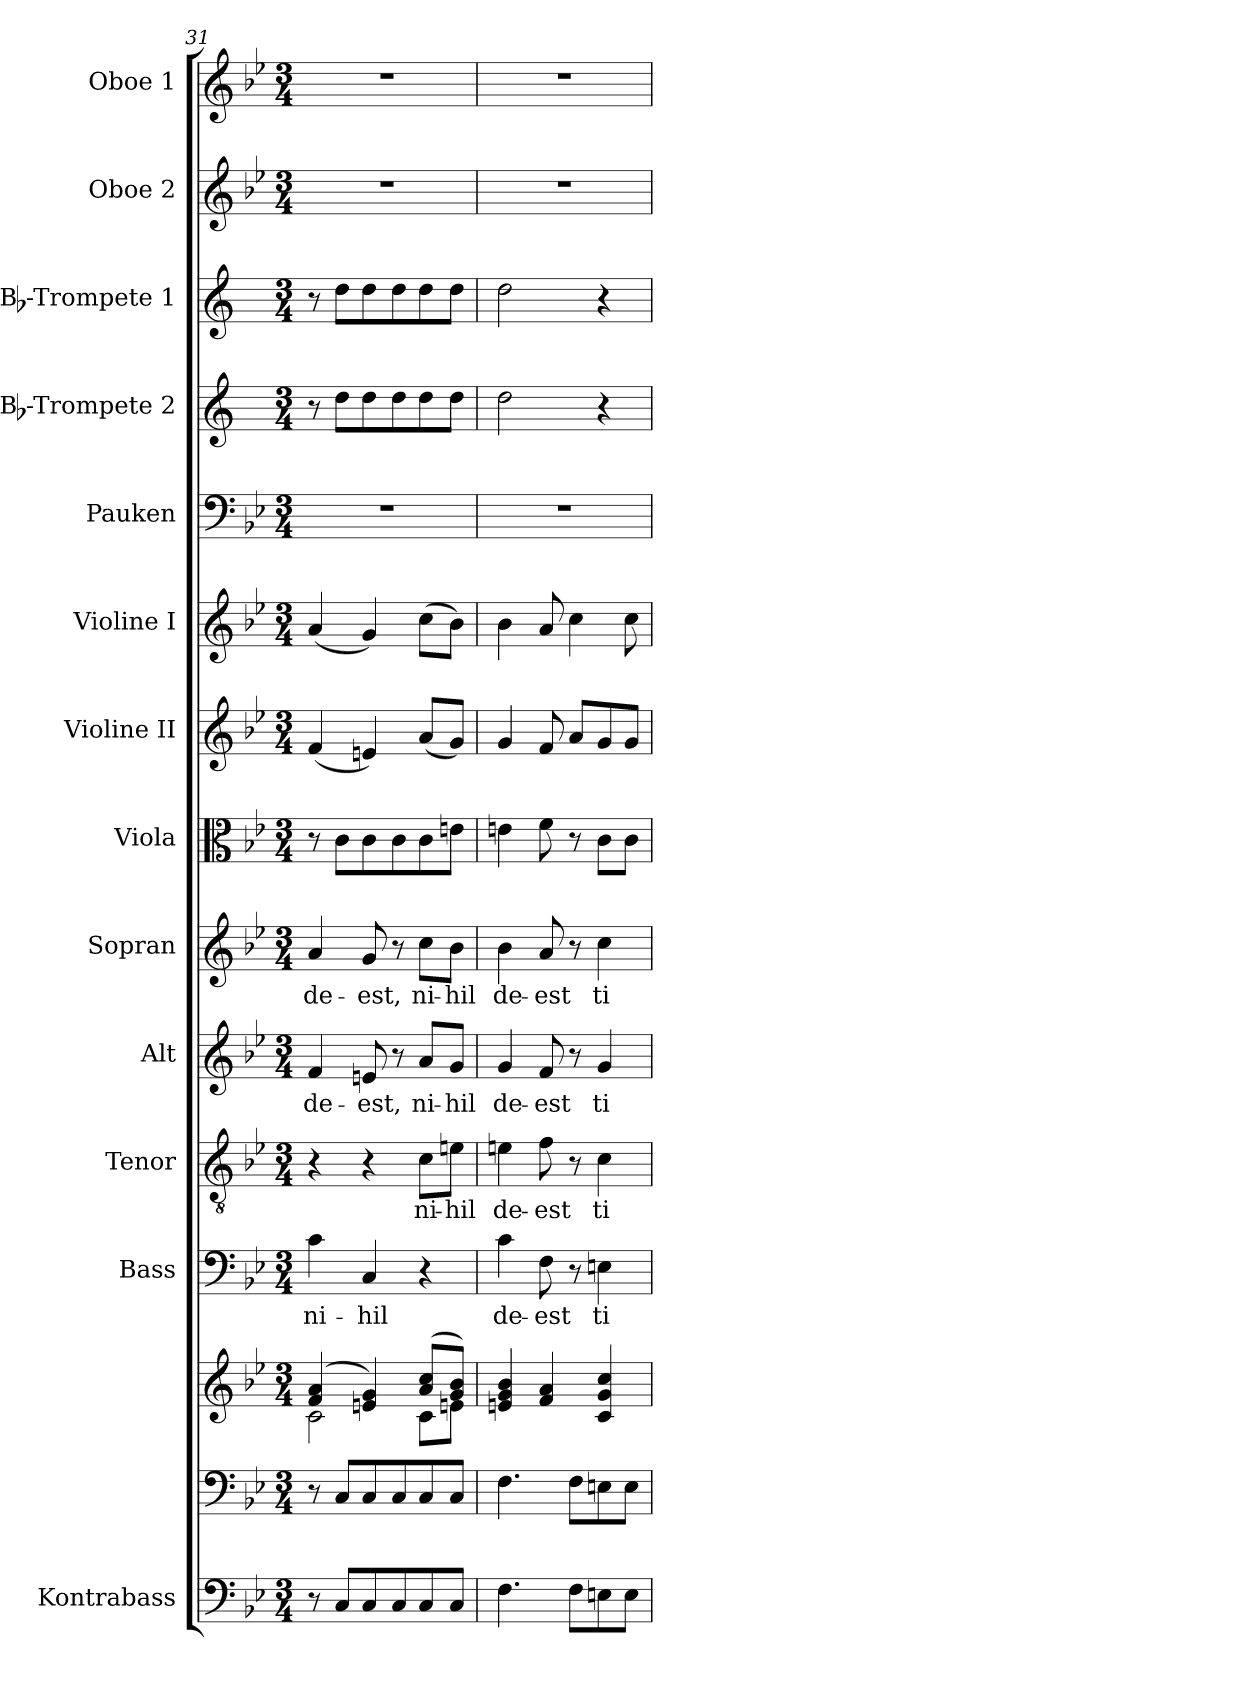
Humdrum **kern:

**kern	**kern	**kern	**kern	**text	**kern	**text	**kern	**text	**kern	**text	**kern	**kern	**kern	**kern	**kern	**kern	**kern	**kern
*part14	*part13	*part13	*part12	*part12	*part11	*part11	*part10	*part10	*part9	*part9	*part8	*part7	*part6	*part5	*part4	*part3	*part2	*part1
*staff15	*staff14	*staff13	*staff12	*staff12	*staff11	*staff11	*staff10	*staff10	*staff9	*staff9	*staff8	*staff7	*staff6	*staff5	*staff4	*staff3	*staff2	*staff1
*I"Kontrabass	*	*	*I"Bass	*	*I"Tenor	*	*I"Alt	*	*I"Sopran	*	*I"Viola	*I"Violine II	*I"Violine I	*I"Pauken	*I"Bb-Trompete 2	*I"Bb-Trompete 1	*I"Oboe 2	*I"Oboe 1
*I'Kb.	*	*	*I'B.	*	*I'T.	*	*I'A.	*	*I'S.	*	*I'Vla.	*I'Vl. II	*I'Vl. I	*I'Pk.	*I'Bb Trp. 2	*I'Bb Trp. 1	*I'Ob. 2	*I'Ob. 1
*clefF4	*clefF4	*clefG2	*clefF4	*	*clefGv2	*	*clefG2	*	*clefG2	*	*clefC3	*clefG2	*clefG2	*clefF4	*clefG2	*clefG2	*clefG2	*clefG2
*ITrd7c12	*	*	*	*	*	*	*	*	*	*	*	*	*	*	*ITrd1c2	*ITrd1c2	*	*
*k[b-e-]	*k[b-e-]	*k[b-e-]	*k[b-e-]	*	*k[b-e-]	*	*k[b-e-]	*	*k[b-e-]	*	*k[b-e-]	*k[b-e-]	*k[b-e-]	*k[b-e-]	*k[b-e-]	*k[b-e-]	*k[b-e-]	*k[b-e-]
*B-:	*B-:	*B-:	*B-:	*	*B-:	*	*B-:	*	*B-:	*	*B-:	*B-:	*B-:	*B-:	*B-:	*B-:	*B-:	*B-:
*M3/4	*M3/4	*M3/4	*M3/4	*	*M3/4	*	*M3/4	*	*M3/4	*	*M3/4	*M3/4	*M3/4	*M3/4	*M3/4	*M3/4	*M3/4	*M3/4
=31	=31	=31	=31	=31	=31	=31	=31	=31	=31	=31	=31	=31	=31	=31	=31	=31	=31	=31
*	*	*^	*	*	*	*	*	*	*	*	*	*	*	*	*	*	*	*
!	!	!	!	!	!LO:LY:b	!	!	!	!LO:LY:b	!	!LO:LY:b	!	!	!	!	!	!	!	!
8r	8r	(4f/ 4a/	2c\	4c\	ni-	4r	.	4f/	de-	4a/	de-	8r	(<4f/	(<4a/	2.r	8r	8r	2.r	2.r
8CC/L	8C/L	.	.	.	.	.	.	.	.	.	.	8c\L	.	.	.	8cc\L	8cc\L	.	.
!	!	!	!	!	!LO:LY:b	!	!	!	!LO:LY:b	!	!LO:LY:b	!	!	!	!	!	!	!	!
8CC/	8C/	4en/ 4g/)	.	4C/	-hil	4r	.	8en/	-est,	8g/	-est,	8c\	4en/)	4g/)	.	8cc\	8cc\	.	.
8CC/	8C/	.	.	.	.	.	.	8r	.	8r	.	8c\	.	.	.	8cc\	8cc\	.	.
!	!	!	!	!	!	!	!LO:LY:b	!	!LO:LY:b	!	!LO:LY:b	!	!	!	!	!	!	!	!
8CC/	8C/	(>8a/ 8cc/L	8c\L	4r	.	8c\L	ni-	8a/L	ni-	8cc\L	ni-	8c\	(<8a/L	(>8cc\L	.	8cc\	8cc\	.	.
!	!	!	!	!	!	!	!LO:LY:b	!	!LO:LY:b	!	!LO:LY:b	!	!	!	!	!	!	!	!
8CC/J	8C/J	8g/ 8b-/J)	8en\J	.	.	8en\J	-hil	8g/J	-hil	8b-\J	-hil	8en\J	8g/J)	8b-\J)	.	8cc\J	8cc\J	.	.
=32	=32	=32	=32	=32	=32	=32	=32	=32	=32	=32	=32	=32	=32	=32	=32	=32	=32	=32	=32
!	!	!	!	!	!LO:LY:b	!	!LO:LY:b	!	!LO:LY:b	!	!LO:LY:b	!	!	!	!	!	!	!	!
*	*	*v	*v	*	*	*	*	*	*	*	*	*	*	*	*	*	*	*	*
4.FF\	4.F\	4en/ 4g/ 4b-/	4c\	de-	4en\	de-	4g/	de-	4b-\	de-	4en\	4g/	4b-\	2.r	2cc\	2cc\	2.r	2.r
!	!	!	!	!LO:LY:b	!	!LO:LY:b	!	!LO:LY:b	!	!LO:LY:b	!	!	!	!	!	!	!	!
.	.	4f/ 4a/	8F\	-est	8f\	-est	8f/	-est	8a/	-est	8f\	8f/	8a/	.	.	.	.	.
8FF\L	8F\L	.	8r	.	8r	.	8r	.	8r	.	8r	8a/L	4cc\	.	.	.	.	.
!	!	!	!	!LO:LY:b	!	!LO:LY:b	!	!LO:LY:b	!	!LO:LY:b	!	!	!	!	!	!	!	!
8EEn\	8En\	4c/ 4g/ 4cc/	4En\	ti-	4c\	ti-	4g/	ti-	4cc\	ti-	8c\L	8g/	.	.	4r	4r	.	.
8EE\J	8E\J	.	.	.	.	.	.	.	.	.	8c\J	8g/J	8cc\	.	.	.	.	.
=	=	=	=	=	=	=	=	=	=	=	=	=	=	=	=	=	=	=
*-	*-	*-	*-	*-	*-	*-	*-	*-	*-	*-	*-	*-	*-	*-	*-	*-	*-	*-
